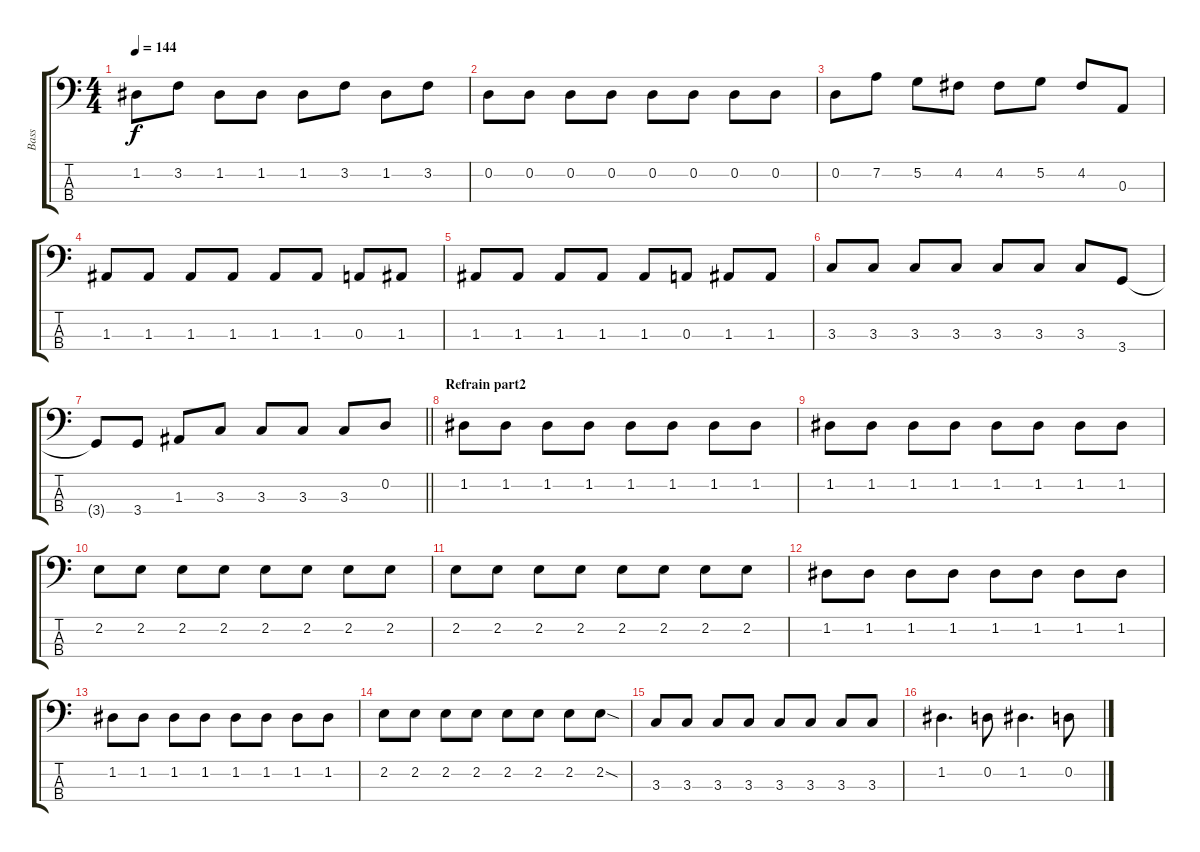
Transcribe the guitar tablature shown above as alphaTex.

\track ("Bass" "Bass") {instrument electricbassfinger}
\staff {score tabs}
\tuning (G2 D2 A1 E1) {hide}
\ts (4 4)
\tempo 144
\clef f4
\ks c
1.2.8{dy f} 3.2.8 1.2.8 1.2.8 1.2.8 3.2.8 1.2.8 3.2.8 |
0.2.8 0.2.8 0.2.8 0.2.8 0.2.8 0.2.8 0.2.8 0.2.8 |
0.2.8 7.2.8 5.2.8 4.2.8 4.2.8 5.2.8 4.2.8 0.3.8 |
1.3.8 1.3.8 1.3.8 1.3.8 1.3.8 1.3.8 0.3.8 1.3.8 |
1.3.8 1.3.8 1.3.8 1.3.8 1.3.8 0.3.8 1.3.8 1.3.8 |
3.3.8 3.3.8 3.3.8 3.3.8 3.3.8 3.3.8 3.3.8 3.4.8 |
\barLineRight lightlight
3.4{t}.8 3.4.8 1.3.8 3.3.8 3.3.8 3.3.8 3.3.8 0.2.8 |
\section ("" "Refrain part2")
1.2.8 1.2.8 1.2.8 1.2.8 1.2.8 1.2.8 1.2.8 1.2.8 |
1.2.8 1.2.8 1.2.8 1.2.8 1.2.8 1.2.8 1.2.8 1.2.8 |
2.2.8 2.2.8 2.2.8 2.2.8 2.2.8 2.2.8 2.2.8 2.2.8 |
2.2.8 2.2.8 2.2.8 2.2.8 2.2.8 2.2.8 2.2.8 2.2.8 |
1.2.8 1.2.8 1.2.8 1.2.8 1.2.8 1.2.8 1.2.8 1.2.8 |
1.2.8 1.2.8 1.2.8 1.2.8 1.2.8 1.2.8 1.2.8 1.2.8 |
2.2.8 2.2.8 2.2.8 2.2.8 2.2.8 2.2.8 2.2.8 2.2{sod}.8 |
3.3.8 3.3.8 3.3.8 3.3.8 3.3.8 3.3.8 3.3.8 3.3.8 |
1.2.4{d} 0.2.8 1.2.4{d} 0.2.8
